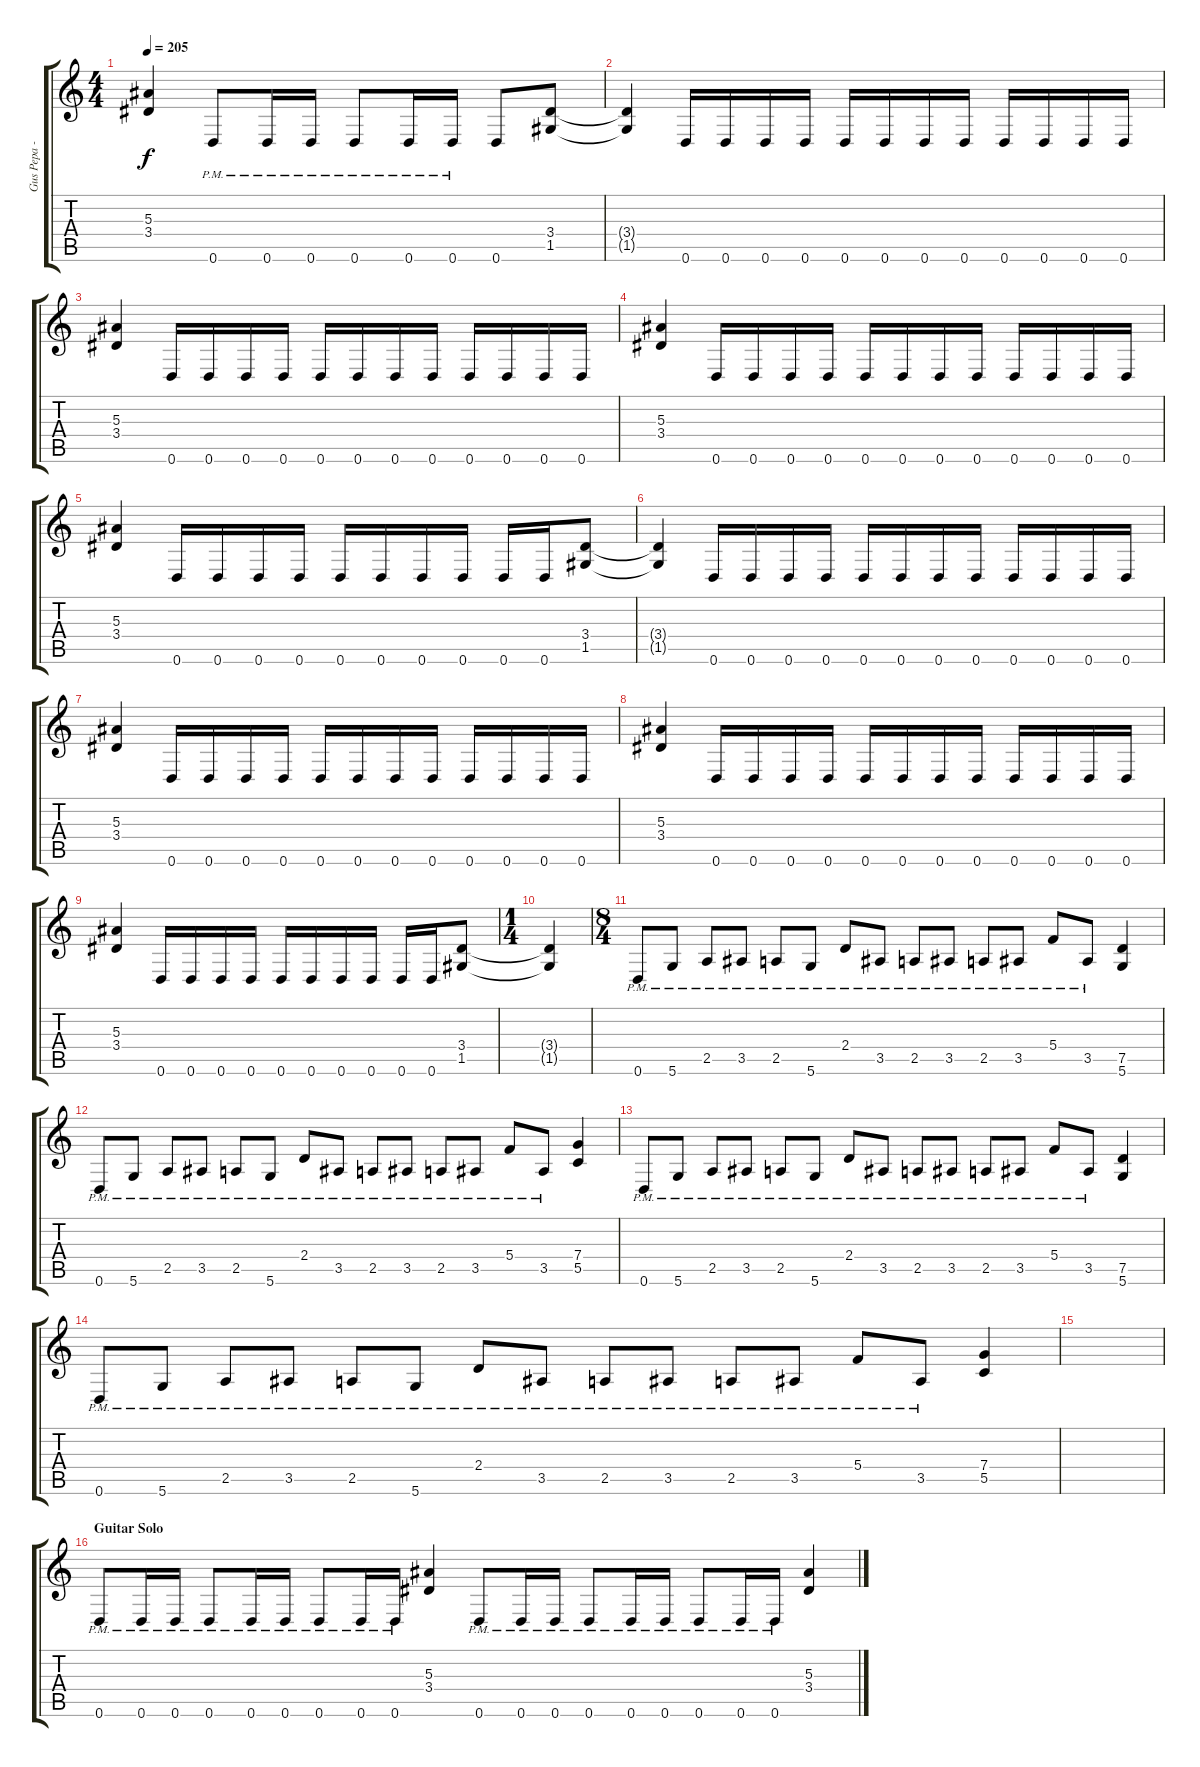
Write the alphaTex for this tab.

\track ("Gus Pepa - Guitar" "Gus Pepa -") {instrument distortionguitar}
\staff {score tabs}
\tuning (D4 A3 F3 C3 G2 D2) {hide}
\ts (4 4)
\tempo 205
\clef g2
\ks c
(5.3 3.4).4{dy f} 0.6{pm}.8 0.6{pm}.16 0.6{pm}.16 0.6{pm}.8 0.6{pm}.16 0.6{pm}.16 0.6.8 (3.4 1.5).8 |
(3.4{t} 1.5{t}).4 0.6.16 0.6.16 0.6.16 0.6.16 0.6.16 0.6.16 0.6.16 0.6.16 0.6.16 0.6.16 0.6.16 0.6.16 |
(5.3 3.4).4 0.6.16 0.6.16 0.6.16 0.6.16 0.6.16 0.6.16 0.6.16 0.6.16 0.6.16 0.6.16 0.6.16 0.6.16 |
(5.3 3.4).4 0.6.16 0.6.16 0.6.16 0.6.16 0.6.16 0.6.16 0.6.16 0.6.16 0.6.16 0.6.16 0.6.16 0.6.16 |
(5.3 3.4).4 0.6.16 0.6.16 0.6.16 0.6.16 0.6.16 0.6.16 0.6.16 0.6.16 0.6.16 0.6.16 (3.4 1.5).8 |
(3.4{t} 1.5{t}).4 0.6.16 0.6.16 0.6.16 0.6.16 0.6.16 0.6.16 0.6.16 0.6.16 0.6.16 0.6.16 0.6.16 0.6.16 |
(5.3 3.4).4 0.6.16 0.6.16 0.6.16 0.6.16 0.6.16 0.6.16 0.6.16 0.6.16 0.6.16 0.6.16 0.6.16 0.6.16 |
(5.3 3.4).4 0.6.16 0.6.16 0.6.16 0.6.16 0.6.16 0.6.16 0.6.16 0.6.16 0.6.16 0.6.16 0.6.16 0.6.16 |
(5.3 3.4).4 0.6.16 0.6.16 0.6.16 0.6.16 0.6.16 0.6.16 0.6.16 0.6.16 0.6.16 0.6.16 (3.4 1.5).8 |
\ts (1 4)
(3.4{t} 1.5{t}).4 |
\ts (8 4)
0.6{pm}.8 5.6{pm}.8 2.5{pm}.8 3.5{pm}.8 2.5{pm}.8 5.6{pm}.8 2.4{pm}.8 3.5{pm}.8 2.5{pm}.8 3.5{pm}.8 2.5{pm}.8 3.5{pm}.8 5.4{pm}.8 3.5{pm}.8 (7.5 5.6).4 |
0.6{pm}.8 5.6{pm}.8 2.5{pm}.8 3.5{pm}.8 2.5{pm}.8 5.6{pm}.8 2.4{pm}.8 3.5{pm}.8 2.5{pm}.8 3.5{pm}.8 2.5{pm}.8 3.5{pm}.8 5.4{pm}.8 3.5{pm}.8 (7.4 5.5).4 |
0.6{pm}.8 5.6{pm}.8 2.5{pm}.8 3.5{pm}.8 2.5{pm}.8 5.6{pm}.8 2.4{pm}.8 3.5{pm}.8 2.5{pm}.8 3.5{pm}.8 2.5{pm}.8 3.5{pm}.8 5.4{pm}.8 3.5{pm}.8 (7.5 5.6).4 |
0.6{pm}.8 5.6{pm}.8 2.5{pm}.8 3.5{pm}.8 2.5{pm}.8 5.6{pm}.8 2.4{pm}.8 3.5{pm}.8 2.5{pm}.8 3.5{pm}.8 2.5{pm}.8 3.5{pm}.8 5.4{pm}.8 3.5{pm}.8 (7.4 5.5).4 |
|
\section ("" "Guitar Solo")
0.6{pm}.8 0.6{pm}.16 0.6{pm}.16 0.6{pm}.8 0.6{pm}.16 0.6{pm}.16 0.6{pm}.8 0.6{pm}.16 0.6{pm}.16 (5.3 3.4).4 0.6{pm}.8 0.6{pm}.16 0.6{pm}.16 0.6{pm}.8 0.6{pm}.16 0.6{pm}.16 0.6{pm}.8 0.6{pm}.16 0.6{pm}.16 (5.3 3.4).4
